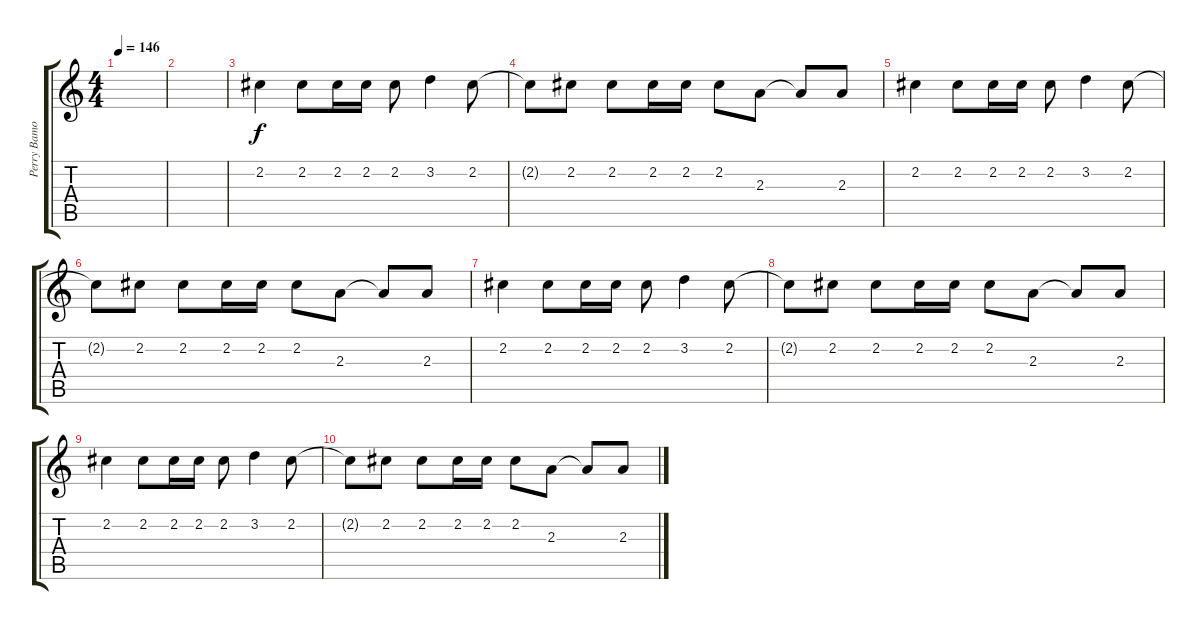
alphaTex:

\track ("Perry Bamonte Electric Guitar" "Perry Bamo") {instrument electricguitarjazz}
\staff {score tabs}
\tuning (E4 B3 G3 D3 A2 E2) {hide}
\ts (4 4)
\tempo 146
\clef g2
\ks c
|
|
2.2.4 2.2.8 2.2.16 2.2.16 2.2.8 3.2.4 2.2.8 |
2.2{t}.8 2.2.8 2.2.8 2.2.16 2.2.16 2.2.8 2.3.8 2.3{t}.8 2.3.8 |
2.2.4 2.2.8 2.2.16 2.2.16 2.2.8 3.2.4 2.2.8 |
2.2{t}.8 2.2.8 2.2.8 2.2.16 2.2.16 2.2.8 2.3.8 2.3{t}.8 2.3.8 |
2.2.4 2.2.8 2.2.16 2.2.16 2.2.8 3.2.4 2.2.8 |
2.2{t}.8 2.2.8 2.2.8 2.2.16 2.2.16 2.2.8 2.3.8 2.3{t}.8 2.3.8 |
2.2.4 2.2.8 2.2.16 2.2.16 2.2.8 3.2.4 2.2.8 |
2.2{t}.8 2.2.8 2.2.8 2.2.16 2.2.16 2.2.8 2.3.8 2.3{t}.8 2.3.8
